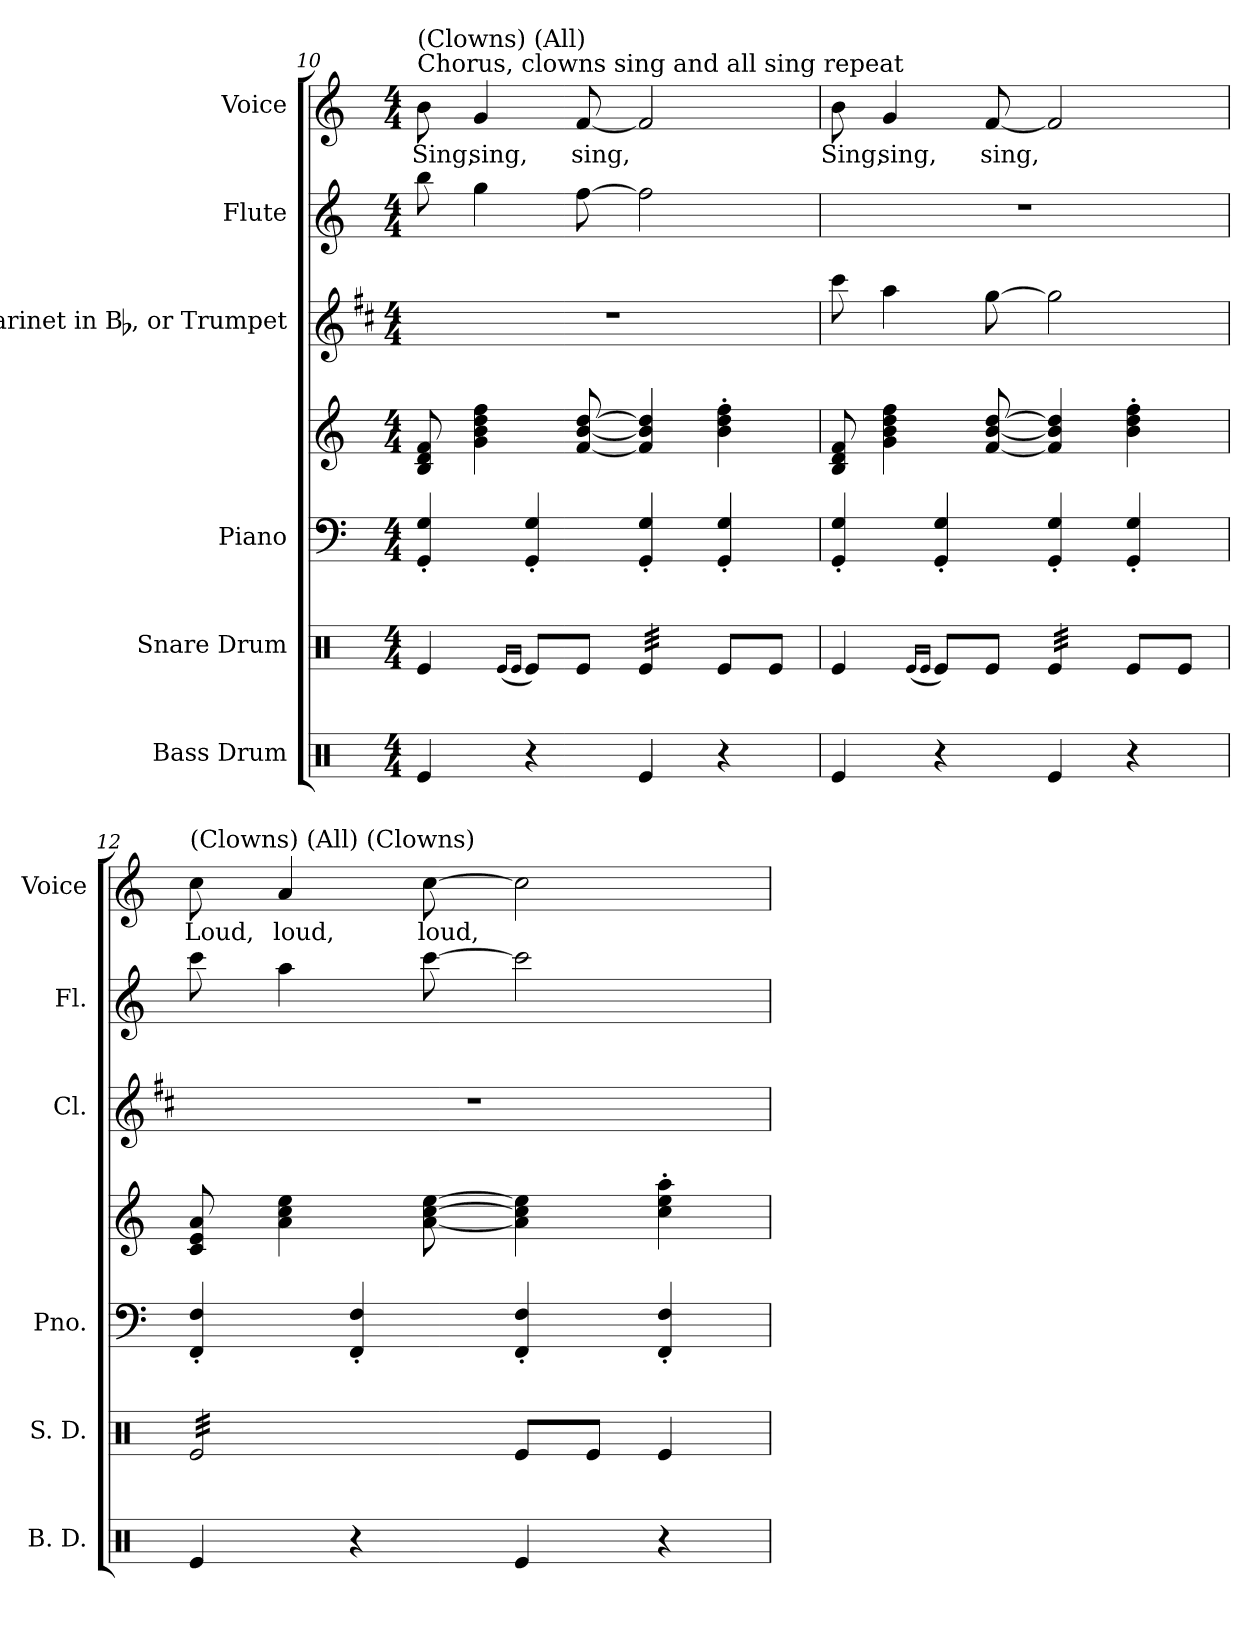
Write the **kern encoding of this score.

**kern	**kern	**kern	**kern	**kern	**kern	**kern	**text
*part6	*part5	*part4	*part4	*part3	*part2	*part1	*part1
*staff7	*staff6	*staff5	*staff4	*staff3	*staff2	*staff1	*staff1
*I"Bass Drum	*I"Snare Drum	*I"Piano	*	*I"Clarinet in Bb, or Trumpet	*I"Flute	*I"Voice	*
*I'B. D.	*I'S. D.	*I'Pno.	*	*I'Cl.	*I'Fl.	*I'Voice	*
!!LO:LB:g=z
*clefX	*clefX	*clefF4	*clefG2	*clefG2	*clefG2	*clefG2	*
*	*	*	*	*ITrd1c2	*	*	*
*k[]	*k[]	*k[]	*k[]	*k[]	*k[]	*k[]	*
*C:	*C:	*C:	*C:	*C:	*C:	*C:	*
*M4/4	*M4/4	*M4/4	*M4/4	*M4/4	*M4/4	*M4/4	*
=10	=10	=10	=10	=10	=10	=10	=10
!	!	!	!	!	!	!LO:TX:a:t=Chorus, clowns sing and all sing repeat	!
!	!	!	!	!	!	!LO:TX:a:t=(Clowns)                        (All)	!
!	!	!	!	!	!	!	!LO:LY:b:color=#000000
4Rei/	4Rei/	4GGi/' 4Gi'	8Bi/ 8di 8fi	1r	8bbi\	8bi\	Sing,
!	!	!	!	!	!	!	!LO:LY:b:color=#000000
.	.	.	4gi\ 4bi 4ddi 4ffi	.	4ggi\	4gi/	sing,
.	(16qRei/LL	.	.	.	.	.	.
.	16qRei/JJ	.	.	.	.	.	.
4r	8Rei/L)	4GGi/' 4Gi'	.	.	.	.	.
!	!	!	!	!	!	!	!LO:LY:b:color=#000000
.	8Rei/J	.	[8fi/ [8bi [8ddi	.	[8ffi\	[8fi/	sing,
*	*tremolo	*	*	*	*	*	*
4Rei/	32Rei/LLL	4GGi/' 4Gi'	4fi/] 4bi] 4ddi]	.	2ffi\]	2fi/]	.
.	32Rei/	.	.	.	.	.	.
.	32Rei/	.	.	.	.	.	.
.	32Rei/	.	.	.	.	.	.
.	32Rei/	.	.	.	.	.	.
.	32Rei/	.	.	.	.	.	.
.	32Rei/	.	.	.	.	.	.
.	32Rei/JJJ	.	.	.	.	.	.
*	*Xtremolo	*	*	*	*	*	*
4r	8Rei/L	4GGi/' 4Gi'	4bi\' 4ddi' 4ffi'	.	.	.	.
.	8Rei/J	.	.	.	.	.	.
=11	=11	=11	=11	=11	=11	=11	=11
!	!	!	!	!	!	!	!LO:LY:b:color=#000000
4Rei/	4Rei/	4GGi/' 4Gi'	8Bi/ 8di 8fi	8bbi\	1r	8bi\	Sing,
!	!	!	!	!	!	!	!LO:LY:b:color=#000000
.	.	.	4gi\ 4bi 4ddi 4ffi	4ggi\	.	4gi/	sing,
.	(16qRei/LL	.	.	.	.	.	.
.	16qRei/JJ	.	.	.	.	.	.
4r	8Rei/L)	4GGi/' 4Gi'	.	.	.	.	.
!	!	!	!	!	!	!	!LO:LY:b:color=#000000
.	8Rei/J	.	[8fi/ [8bi [8ddi	[8ffi\	.	[8fi/	sing,
*	*tremolo	*	*	*	*	*	*
4Rei/	32Rei/LLL	4GGi/' 4Gi'	4fi/] 4bi] 4ddi]	2ffi\]	.	2fi/]	.
.	32Rei/	.	.	.	.	.	.
.	32Rei/	.	.	.	.	.	.
.	32Rei/	.	.	.	.	.	.
.	32Rei/	.	.	.	.	.	.
.	32Rei/	.	.	.	.	.	.
.	32Rei/	.	.	.	.	.	.
.	32Rei/JJJ	.	.	.	.	.	.
*	*Xtremolo	*	*	*	*	*	*
4r	8Rei/L	4GGi/' 4Gi'	4bi\' 4ddi' 4ffi'	.	.	.	.
.	8Rei/J	.	.	.	.	.	.
=12	=12	=12	=12	=12	=12	=12	=12
!	!	!	!	!	!	!LO:TX:a:t=(Clowns)                        (All)                                 (Clowns)	!
!	!	!	!	!	!	!	!LO:LY:b:color=#000000
*	*tremolo	*	*	*	*	*	*
4Rei/	32Rei/LLL	4FFi/' 4Fi'	8ci/ 8ei 8ai	1r	8ccci\	8cci\	Loud,
.	32Rei/	.	.	.	.	.	.
.	32Rei/	.	.	.	.	.	.
.	32Rei/	.	.	.	.	.	.
!	!	!	!	!	!	!	!LO:LY:b:color=#000000
.	32Rei/	.	4ai\ 4cci 4eei	.	4aai\	4ai/	loud,
.	32Rei/	.	.	.	.	.	.
.	32Rei/	.	.	.	.	.	.
.	32Rei/	.	.	.	.	.	.
4r	32Rei/	4FFi/' 4Fi'	.	.	.	.	.
.	32Rei/	.	.	.	.	.	.
.	32Rei/	.	.	.	.	.	.
.	32Rei/	.	.	.	.	.	.
!	!	!	!	!	!	!	!LO:LY:b:color=#000000
.	32Rei/	.	[8ai\ [8cci [8eei	.	[8ccci\	[8cci\	loud,
.	32Rei/	.	.	.	.	.	.
.	32Rei/	.	.	.	.	.	.
.	32Rei/JJJ	.	.	.	.	.	.
*	*Xtremolo	*	*	*	*	*	*
4Rei/	8Rei/L	4FFi/' 4Fi'	4ai\] 4cci] 4eei]	.	2ccci\]	2cci\]	.
.	8Rei/J	.	.	.	.	.	.
4r	4Rei/	4FFi/' 4Fi'	4cci\' 4eei' 4aai'	.	.	.	.
=	=	=	=	=	=	=	=
*-	*-	*-	*-	*-	*-	*-	*-
